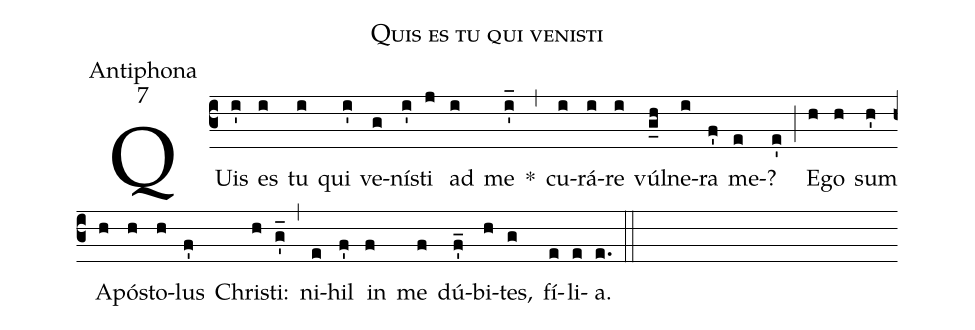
name:Quis es tu qui venisti;
office-part:Antiphona;
mode:7;
%%
(c3) QUis(i') es(i) tu(i) qui(i') ve(g)ní(i')sti(j) ad(i) me(i'_) *(,) cu(i)rá(i)re(i) vúl(g_h)ne(i)ra(f') {m}e-?(e)(e') (;) E(h)go(h) sum(h') A(h)pó(h)sto(h)lus(f') Chri(h)sti:(g'_) (,) ni(e)hil(f') in(f) me(f) dú(f'_)bi(h)tes,(g) fí(e)li(e)a.(e.) (::)
